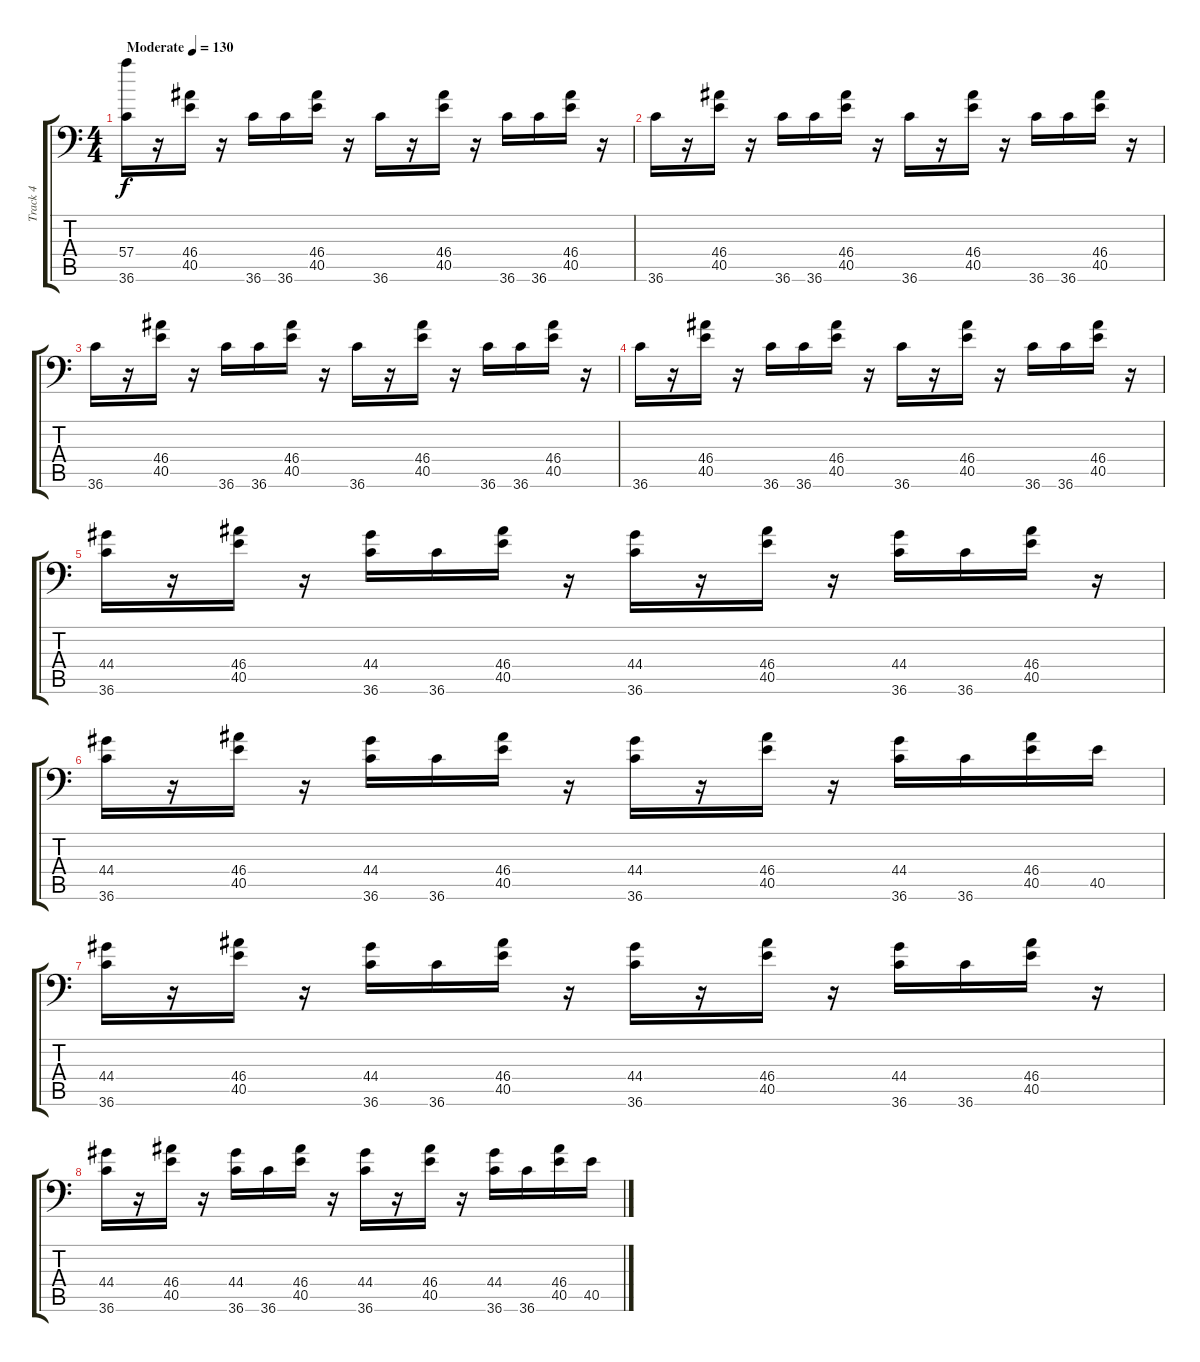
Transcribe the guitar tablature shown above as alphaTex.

\track ("Track 4" "Track 4") {instrument acousticgrandpiano}
\staff {score tabs}
\tuning (C-1 C-1 C-1 C-1 C-1 C-1) {hide}
\ts (4 4)
\tempo (130 "Moderate")
\clef f4
\ks c
(57.4 36.6).16{dy f instrument acousticgrandpiano} r.16 (46.4 40.5).16 r.16 36.6.16 36.6.16 (46.4 40.5).16 r.16 36.6.16 r.16 (46.4 40.5).16 r.16 36.6.16 36.6.16 (46.4 40.5).16 r.16 |
36.6.16 r.16 (46.4 40.5).16 r.16 36.6.16 36.6.16 (46.4 40.5).16 r.16 36.6.16 r.16 (46.4 40.5).16 r.16 36.6.16 36.6.16 (46.4 40.5).16 r.16 |
36.6.16 r.16 (46.4 40.5).16 r.16 36.6.16 36.6.16 (46.4 40.5).16 r.16 36.6.16 r.16 (46.4 40.5).16 r.16 36.6.16 36.6.16 (46.4 40.5).16 r.16 |
36.6.16 r.16 (46.4 40.5).16 r.16 36.6.16 36.6.16 (46.4 40.5).16 r.16 36.6.16 r.16 (46.4 40.5).16 r.16 36.6.16 36.6.16 (46.4 40.5).16 r.16 |
(44.4 36.6).16 r.16 (46.4 40.5).16 r.16 (44.4 36.6).16 36.6.16 (46.4 40.5).16 r.16 (44.4 36.6).16 r.16 (46.4 40.5).16 r.16 (44.4 36.6).16 36.6.16 (46.4 40.5).16 r.16 |
(44.4 36.6).16 r.16 (46.4 40.5).16 r.16 (44.4 36.6).16 36.6.16 (46.4 40.5).16 r.16 (44.4 36.6).16 r.16 (46.4 40.5).16 r.16 (44.4 36.6).16 36.6.16 (46.4 40.5).16 40.5.16 |
(44.4 36.6).16 r.16 (46.4 40.5).16 r.16 (44.4 36.6).16 36.6.16 (46.4 40.5).16 r.16 (44.4 36.6).16 r.16 (46.4 40.5).16 r.16 (44.4 36.6).16 36.6.16 (46.4 40.5).16 r.16 |
(44.4 36.6).16 r.16 (46.4 40.5).16 r.16 (44.4 36.6).16 36.6.16 (46.4 40.5).16 r.16 (44.4 36.6).16 r.16 (46.4 40.5).16 r.16 (44.4 36.6).16 36.6.16 (46.4 40.5).16 40.5.16
